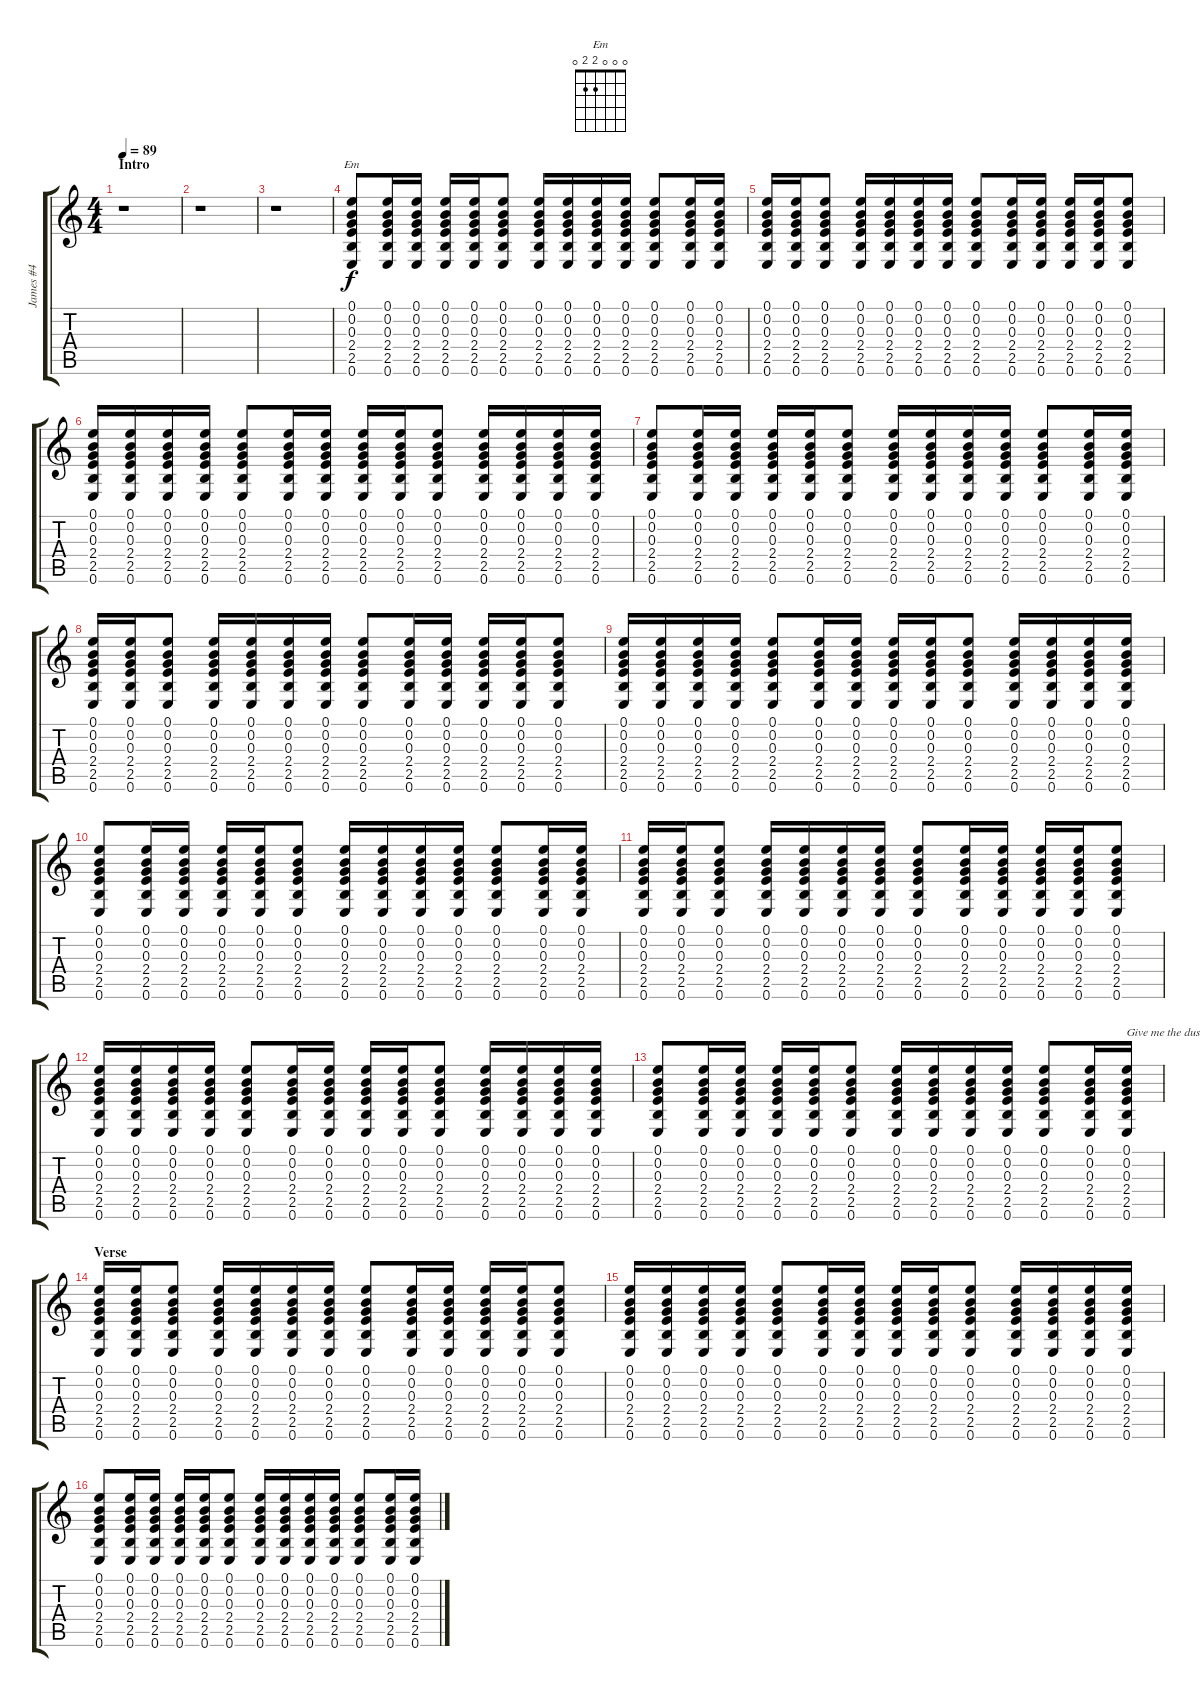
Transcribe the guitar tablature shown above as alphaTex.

\track ("James #4" "James #4") {instrument acousticguitarsteel}
\staff {score tabs}
\tuning (E4 B3 G3 D3 A2 E2) {hide}
\chord ("Em" 0 0 0 2 2 0)
\ts (4 4)
\section ("" "Intro")
\tempo 89
\clef g2
\ks c
r.1{dy f instrument acousticguitarsteel} |
r.1 |
r.1 |
(0.1 0.2 0.3 2.4 2.5 0.6).8{ch "Em" volume 11} (0.1 0.2 0.3 2.4 2.5 0.6).16 (0.1 0.2 0.3 2.4 2.5 0.6).16 (0.1 0.2 0.3 2.4 2.5 0.6).16 (0.1 0.2 0.3 2.4 2.5 0.6).16 (0.1 0.2 0.3 2.4 2.5 0.6).8 (0.1 0.2 0.3 2.4 2.5 0.6).16 (0.1 0.2 0.3 2.4 2.5 0.6).16 (0.1 0.2 0.3 2.4 2.5 0.6).16 (0.1 0.2 0.3 2.4 2.5 0.6).16 (0.1 0.2 0.3 2.4 2.5 0.6).8 (0.1 0.2 0.3 2.4 2.5 0.6).16 (0.1 0.2 0.3 2.4 2.5 0.6).16 |
(0.1 0.2 0.3 2.4 2.5 0.6).16 (0.1 0.2 0.3 2.4 2.5 0.6).16 (0.1 0.2 0.3 2.4 2.5 0.6).8 (0.1 0.2 0.3 2.4 2.5 0.6).16 (0.1 0.2 0.3 2.4 2.5 0.6).16 (0.1 0.2 0.3 2.4 2.5 0.6).16 (0.1 0.2 0.3 2.4 2.5 0.6).16 (0.1 0.2 0.3 2.4 2.5 0.6).8 (0.1 0.2 0.3 2.4 2.5 0.6).16 (0.1 0.2 0.3 2.4 2.5 0.6).16 (0.1 0.2 0.3 2.4 2.5 0.6).16 (0.1 0.2 0.3 2.4 2.5 0.6).16 (0.1 0.2 0.3 2.4 2.5 0.6).8 |
(0.1 0.2 0.3 2.4 2.5 0.6).16 (0.1 0.2 0.3 2.4 2.5 0.6).16 (0.1 0.2 0.3 2.4 2.5 0.6).16 (0.1 0.2 0.3 2.4 2.5 0.6).16 (0.1 0.2 0.3 2.4 2.5 0.6).8 (0.1 0.2 0.3 2.4 2.5 0.6).16 (0.1 0.2 0.3 2.4 2.5 0.6).16 (0.1 0.2 0.3 2.4 2.5 0.6).16 (0.1 0.2 0.3 2.4 2.5 0.6).16 (0.1 0.2 0.3 2.4 2.5 0.6).8 (0.1 0.2 0.3 2.4 2.5 0.6).16 (0.1 0.2 0.3 2.4 2.5 0.6).16 (0.1 0.2 0.3 2.4 2.5 0.6).16 (0.1 0.2 0.3 2.4 2.5 0.6).16 |
(0.1 0.2 0.3 2.4 2.5 0.6).8 (0.1 0.2 0.3 2.4 2.5 0.6).16 (0.1 0.2 0.3 2.4 2.5 0.6).16 (0.1 0.2 0.3 2.4 2.5 0.6).16 (0.1 0.2 0.3 2.4 2.5 0.6).16 (0.1 0.2 0.3 2.4 2.5 0.6).8 (0.1 0.2 0.3 2.4 2.5 0.6).16 (0.1 0.2 0.3 2.4 2.5 0.6).16 (0.1 0.2 0.3 2.4 2.5 0.6).16 (0.1 0.2 0.3 2.4 2.5 0.6).16 (0.1 0.2 0.3 2.4 2.5 0.6).8 (0.1 0.2 0.3 2.4 2.5 0.6).16 (0.1 0.2 0.3 2.4 2.5 0.6).16 |
(0.1 0.2 0.3 2.4 2.5 0.6).16 (0.1 0.2 0.3 2.4 2.5 0.6).16 (0.1 0.2 0.3 2.4 2.5 0.6).8 (0.1 0.2 0.3 2.4 2.5 0.6).16 (0.1 0.2 0.3 2.4 2.5 0.6).16 (0.1 0.2 0.3 2.4 2.5 0.6).16 (0.1 0.2 0.3 2.4 2.5 0.6).16 (0.1 0.2 0.3 2.4 2.5 0.6).8 (0.1 0.2 0.3 2.4 2.5 0.6).16 (0.1 0.2 0.3 2.4 2.5 0.6).16 (0.1 0.2 0.3 2.4 2.5 0.6).16 (0.1 0.2 0.3 2.4 2.5 0.6).16 (0.1 0.2 0.3 2.4 2.5 0.6).8 |
(0.1 0.2 0.3 2.4 2.5 0.6).16 (0.1 0.2 0.3 2.4 2.5 0.6).16 (0.1 0.2 0.3 2.4 2.5 0.6).16 (0.1 0.2 0.3 2.4 2.5 0.6).16 (0.1 0.2 0.3 2.4 2.5 0.6).8 (0.1 0.2 0.3 2.4 2.5 0.6).16 (0.1 0.2 0.3 2.4 2.5 0.6).16 (0.1 0.2 0.3 2.4 2.5 0.6).16 (0.1 0.2 0.3 2.4 2.5 0.6).16 (0.1 0.2 0.3 2.4 2.5 0.6).8 (0.1 0.2 0.3 2.4 2.5 0.6).16 (0.1 0.2 0.3 2.4 2.5 0.6).16 (0.1 0.2 0.3 2.4 2.5 0.6).16 (0.1 0.2 0.3 2.4 2.5 0.6).16 |
(0.1 0.2 0.3 2.4 2.5 0.6).8 (0.1 0.2 0.3 2.4 2.5 0.6).16 (0.1 0.2 0.3 2.4 2.5 0.6).16 (0.1 0.2 0.3 2.4 2.5 0.6).16 (0.1 0.2 0.3 2.4 2.5 0.6).16 (0.1 0.2 0.3 2.4 2.5 0.6).8 (0.1 0.2 0.3 2.4 2.5 0.6).16 (0.1 0.2 0.3 2.4 2.5 0.6).16 (0.1 0.2 0.3 2.4 2.5 0.6).16 (0.1 0.2 0.3 2.4 2.5 0.6).16 (0.1 0.2 0.3 2.4 2.5 0.6).8 (0.1 0.2 0.3 2.4 2.5 0.6).16 (0.1 0.2 0.3 2.4 2.5 0.6).16 |
(0.1 0.2 0.3 2.4 2.5 0.6).16 (0.1 0.2 0.3 2.4 2.5 0.6).16 (0.1 0.2 0.3 2.4 2.5 0.6).8 (0.1 0.2 0.3 2.4 2.5 0.6).16 (0.1 0.2 0.3 2.4 2.5 0.6).16 (0.1 0.2 0.3 2.4 2.5 0.6).16 (0.1 0.2 0.3 2.4 2.5 0.6).16 (0.1 0.2 0.3 2.4 2.5 0.6).8 (0.1 0.2 0.3 2.4 2.5 0.6).16 (0.1 0.2 0.3 2.4 2.5 0.6).16 (0.1 0.2 0.3 2.4 2.5 0.6).16 (0.1 0.2 0.3 2.4 2.5 0.6).16 (0.1 0.2 0.3 2.4 2.5 0.6).8 |
(0.1 0.2 0.3 2.4 2.5 0.6).16 (0.1 0.2 0.3 2.4 2.5 0.6).16 (0.1 0.2 0.3 2.4 2.5 0.6).16 (0.1 0.2 0.3 2.4 2.5 0.6).16 (0.1 0.2 0.3 2.4 2.5 0.6).8 (0.1 0.2 0.3 2.4 2.5 0.6).16 (0.1 0.2 0.3 2.4 2.5 0.6).16 (0.1 0.2 0.3 2.4 2.5 0.6).16 (0.1 0.2 0.3 2.4 2.5 0.6).16 (0.1 0.2 0.3 2.4 2.5 0.6).8 (0.1 0.2 0.3 2.4 2.5 0.6).16 (0.1 0.2 0.3 2.4 2.5 0.6).16 (0.1 0.2 0.3 2.4 2.5 0.6).16 (0.1 0.2 0.3 2.4 2.5 0.6).16 |
(0.1 0.2 0.3 2.4 2.5 0.6).8 (0.1 0.2 0.3 2.4 2.5 0.6).16 (0.1 0.2 0.3 2.4 2.5 0.6).16 (0.1 0.2 0.3 2.4 2.5 0.6).16 (0.1 0.2 0.3 2.4 2.5 0.6).16 (0.1 0.2 0.3 2.4 2.5 0.6).8 (0.1 0.2 0.3 2.4 2.5 0.6).16 (0.1 0.2 0.3 2.4 2.5 0.6).16 (0.1 0.2 0.3 2.4 2.5 0.6).16 (0.1 0.2 0.3 2.4 2.5 0.6).16 (0.1 0.2 0.3 2.4 2.5 0.6).8 (0.1 0.2 0.3 2.4 2.5 0.6).16 (0.1 0.2 0.3 2.4 2.5 0.6).16{txt "Give me the dust of my fathers..."} |
\section ("" "Verse")
(0.1 0.2 0.3 2.4 2.5 0.6).16 (0.1 0.2 0.3 2.4 2.5 0.6).16 (0.1 0.2 0.3 2.4 2.5 0.6).8 (0.1 0.2 0.3 2.4 2.5 0.6).16 (0.1 0.2 0.3 2.4 2.5 0.6).16 (0.1 0.2 0.3 2.4 2.5 0.6).16 (0.1 0.2 0.3 2.4 2.5 0.6).16 (0.1 0.2 0.3 2.4 2.5 0.6).8 (0.1 0.2 0.3 2.4 2.5 0.6).16 (0.1 0.2 0.3 2.4 2.5 0.6).16 (0.1 0.2 0.3 2.4 2.5 0.6).16 (0.1 0.2 0.3 2.4 2.5 0.6).16 (0.1 0.2 0.3 2.4 2.5 0.6).8 |
(0.1 0.2 0.3 2.4 2.5 0.6).16 (0.1 0.2 0.3 2.4 2.5 0.6).16 (0.1 0.2 0.3 2.4 2.5 0.6).16 (0.1 0.2 0.3 2.4 2.5 0.6).16 (0.1 0.2 0.3 2.4 2.5 0.6).8 (0.1 0.2 0.3 2.4 2.5 0.6).16 (0.1 0.2 0.3 2.4 2.5 0.6).16 (0.1 0.2 0.3 2.4 2.5 0.6).16 (0.1 0.2 0.3 2.4 2.5 0.6).16 (0.1 0.2 0.3 2.4 2.5 0.6).8 (0.1 0.2 0.3 2.4 2.5 0.6).16 (0.1 0.2 0.3 2.4 2.5 0.6).16 (0.1 0.2 0.3 2.4 2.5 0.6).16 (0.1 0.2 0.3 2.4 2.5 0.6).16 |
(0.1 0.2 0.3 2.4 2.5 0.6).8 (0.1 0.2 0.3 2.4 2.5 0.6).16 (0.1 0.2 0.3 2.4 2.5 0.6).16 (0.1 0.2 0.3 2.4 2.5 0.6).16 (0.1 0.2 0.3 2.4 2.5 0.6).16 (0.1 0.2 0.3 2.4 2.5 0.6).8 (0.1 0.2 0.3 2.4 2.5 0.6).16 (0.1 0.2 0.3 2.4 2.5 0.6).16 (0.1 0.2 0.3 2.4 2.5 0.6).16 (0.1 0.2 0.3 2.4 2.5 0.6).16 (0.1 0.2 0.3 2.4 2.5 0.6).8 (0.1 0.2 0.3 2.4 2.5 0.6).16 (0.1 0.2 0.3 2.4 2.5 0.6).16
